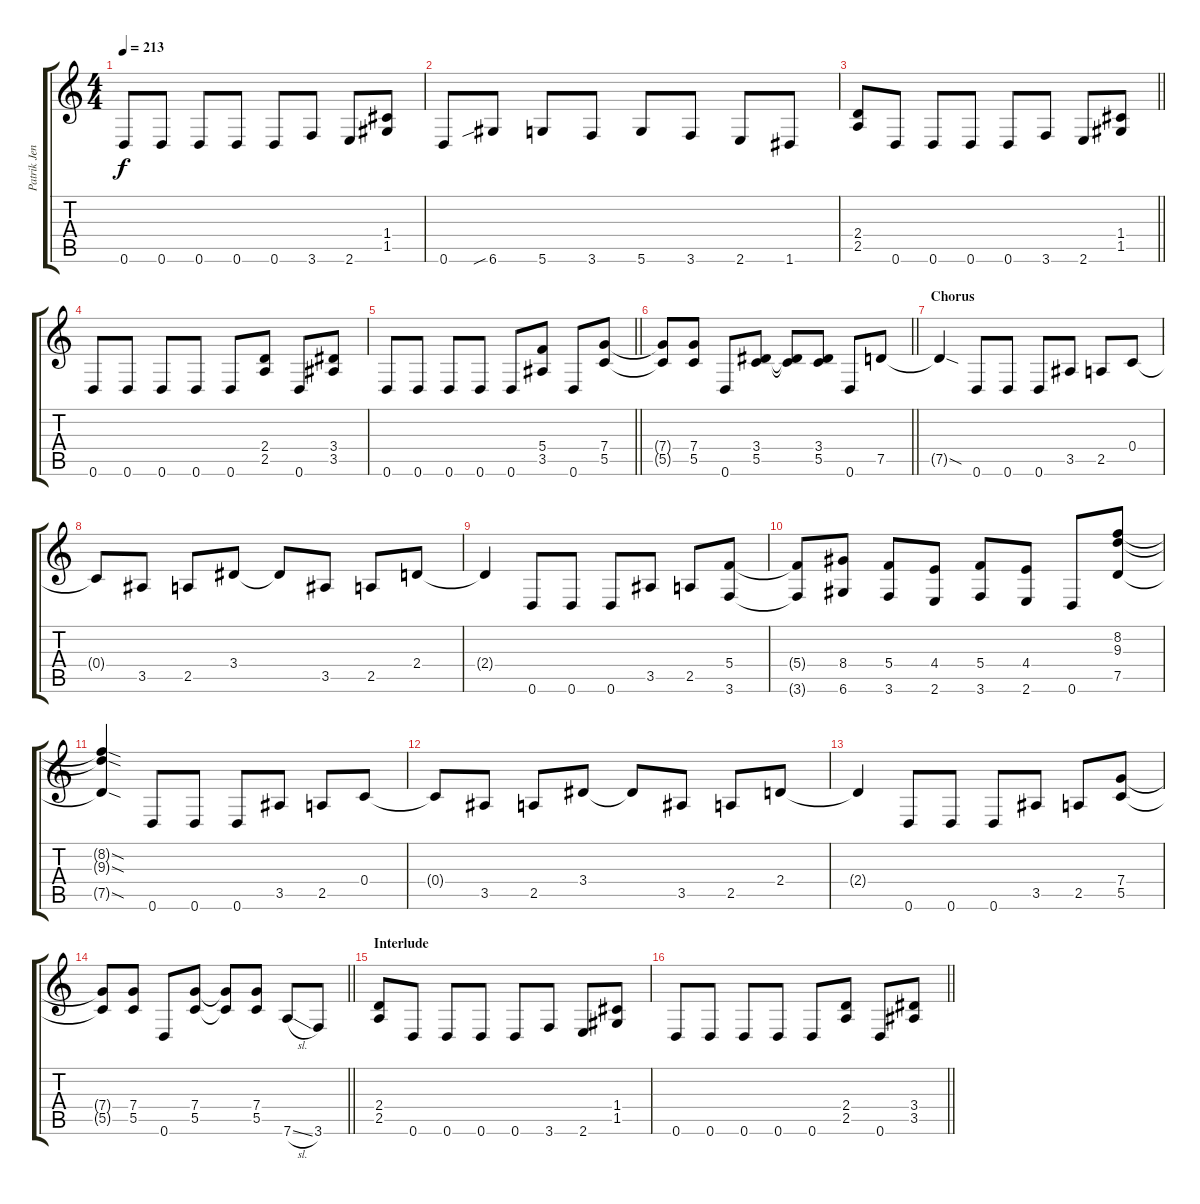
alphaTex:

\track ("Patrik Jensen" "Patrik Jen") {instrument distortionguitar}
\staff {score tabs}
\tuning (D4 A3 F3 C3 G2 D2) {hide}
\ts (4 4)
\section ("" "")
\tempo 213
\clef g2
\ks c
0.6.8{dy f} 0.6.8 0.6.8 0.6.8 0.6.8 3.6.8 2.6.8 (1.4 1.5).8 |
0.6.8 6.6{sib}.8 5.6.8 3.6.8 5.6.8 3.6.8 2.6.8 1.6.8 |
\barLineRight lightlight
(2.4 2.5).8 0.6.8 0.6.8 0.6.8 0.6.8 3.6.8 2.6.8 (1.4 1.5).8 |
0.6.8 0.6.8 0.6.8 0.6.8 0.6.8 (2.4 2.5).8 0.6.8 (3.4 3.5).8 |
\barLineRight lightlight
0.6.8 0.6.8 0.6.8 0.6.8 0.6.8 (5.4 3.5).8 0.6.8 (7.4 5.5).8 |
\barLineRight lightlight
(7.4{t} 5.5{t}).8 (7.4 5.5).8 0.6.8 (3.4 5.5).8 (3.4{t} 5.5{t}).8 (3.4 5.5).8 0.6.8 7.5.8 |
\section ("" "Chorus")
7.5{sod t}.4 0.6.8 0.6.8 0.6.8 3.5.8 2.5.8 0.4.8 |
0.4{t}.8 3.5.8 2.5.8 3.4.8 3.4{t}.8 3.5.8 2.5.8 2.4.8 |
2.4{t}.4 0.6.8 0.6.8 0.6.8 3.5.8 2.5.8 (5.4 3.6).8 |
(5.4{t} 3.6{t}).8 (8.4 6.6).8 (5.4 3.6).8 (4.4 2.6).8 (5.4 3.6).8 (4.4 2.6).8 0.6.8 (8.2 9.3 7.5).8 |
(8.2{sod t} 9.3{sod t} 7.5{sod t}).4 0.6.8 0.6.8 0.6.8 3.5.8 2.5.8 0.4.8 |
0.4{t}.8 3.5.8 2.5.8 3.4.8 3.4{t}.8 3.5.8 2.5.8 2.4.8 |
2.4{t}.4 0.6.8 0.6.8 0.6.8 3.5.8 2.5.8 (7.4 5.5).8 |
\barLineRight lightlight
(7.4{t} 5.5{t}).8 (7.4 5.5).8 0.6.8 (7.4 5.5).8 (7.4{t} 5.5{t}).8 (7.4 5.5).8 7.6{sl}.8 3.6.8 |
\section ("" "Interlude")
(2.4 2.5).8 0.6.8 0.6.8 0.6.8 0.6.8 3.6.8 2.6.8 (1.4 1.5).8 |
\barLineRight lightlight
0.6.8 0.6.8 0.6.8 0.6.8 0.6.8 (2.4 2.5).8 0.6.8 (3.4 3.5).8
